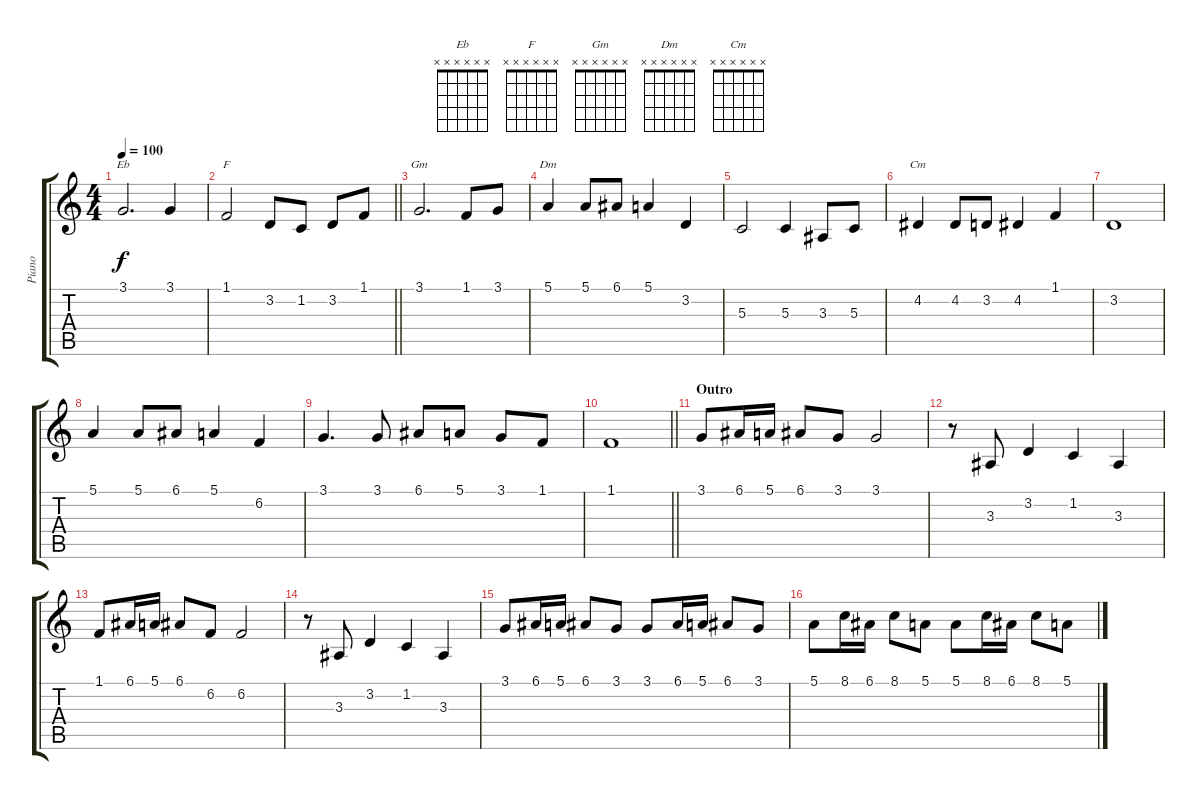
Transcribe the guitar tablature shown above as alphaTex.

\track ("Piano" "Piano") {instrument acousticgrandpiano}
\staff {score tabs}
\tuning (E4 B3 G3 D3 A2 E2) {hide}
\chord ("Eb" x x x x x x)
\chord ("F" x x x x x x)
\chord ("Gm" x x x x x x)
\chord ("Dm" x x x x x x)
\chord ("Cm" x x x x x x)
\ts (4 4)
\tempo 100
\clef g2
\ks c
3.1.2{d ch "Eb" dy f} 3.1.4 |
\barLineRight lightlight
1.1.2{ch "F"} 3.2.8 1.2.8 3.2.8 1.1.8 |
3.1.2{d ch "Gm"} 1.1.8 3.1.8 |
5.1.4{ch "Dm"} 5.1.8 6.1.8 5.1.4 3.2.4 |
5.3.2 5.3.4 3.3.8 5.3.8 |
4.2.4{ch "Cm"} 4.2.8 3.2.8 4.2.4 1.1.4 |
3.2.1 |
5.1.4 5.1.8 6.1.8 5.1.4 6.2.4 |
3.1.4{d} 3.1.8 6.1.8 5.1.8 3.1.8 1.1.8 |
\barLineRight lightlight
1.1.1 |
\section ("" "Outro")
3.1.8 6.1.16 5.1.16 6.1.8 3.1.8 3.1.2 |
r.8 3.3.8 3.2.4 1.2.4 3.3.4 |
1.1.8 6.1.16 5.1.16 6.1.8 6.2.8 6.2.2 |
r.8 3.3.8 3.2.4 1.2.4 3.3.4 |
3.1.8 6.1.16 5.1.16 6.1.8 3.1.8 3.1.8 6.1.16 5.1.16 6.1.8 3.1.8 |
5.1.8 8.1.16 6.1.16 8.1.8 5.1.8 5.1.8 8.1.16 6.1.16 8.1.8 5.1.8
